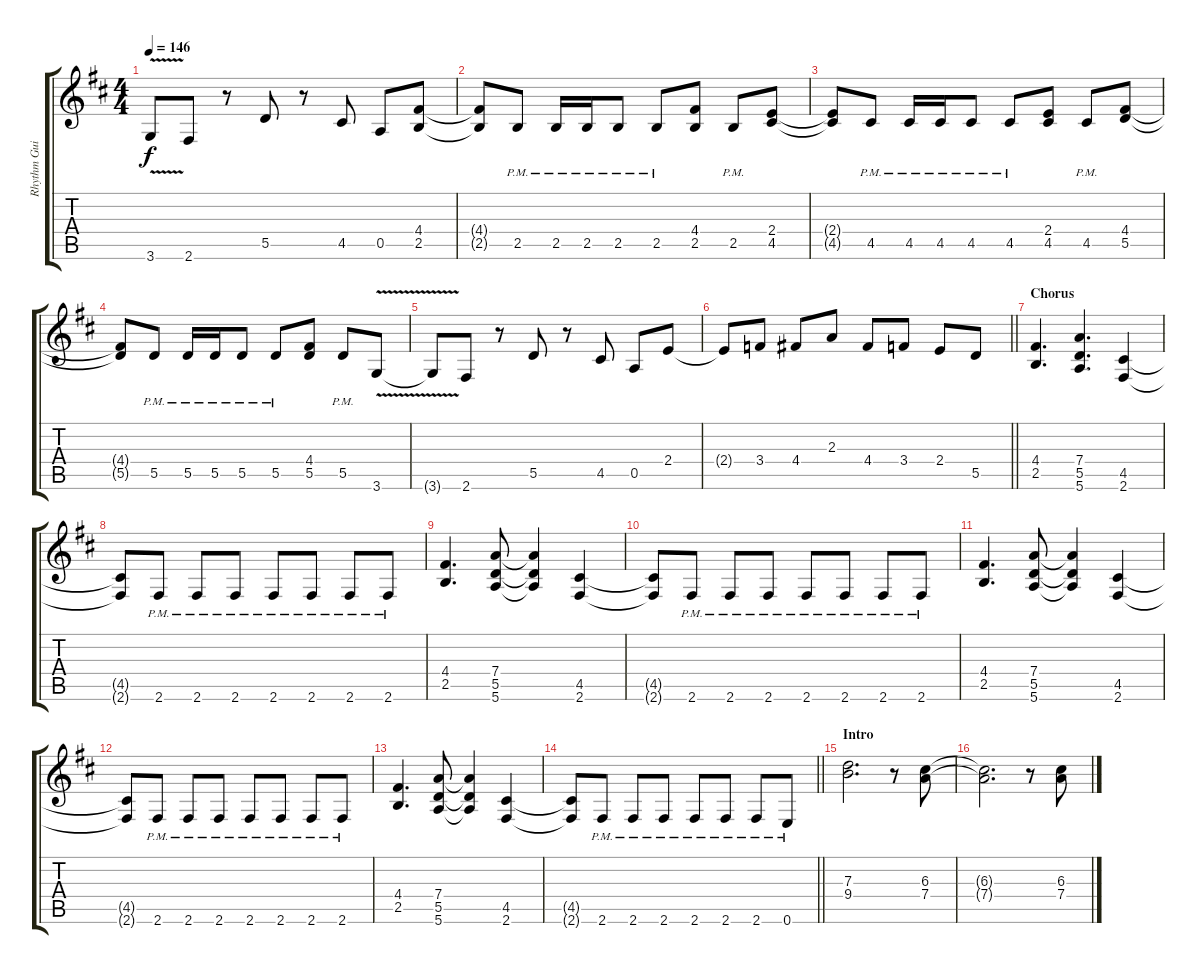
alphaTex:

\track ("Rhythm Guitar" "Rhythm Gui") {instrument distortionguitar}
\staff {score tabs}
\tuning (E4 B3 G3 D3 A2 E2) {hide}
\ts (4 4)
\tempo 146
\clef g2
\ks d
3.6{v t}.8{dy f} 2.6.8 r.8 5.5.8 r.8 4.5.8 0.5.8 (4.4 2.5).8 |
(4.4{t} 2.5{t}).8 2.5{pm}.8 2.5{pm}.16 2.5{pm}.16 2.5{pm}.8 2.5{pm}.8 (4.4 2.5).8 2.5{pm}.8 (2.4 4.5).8 |
(2.4{t} 4.5{t}).8 4.5{pm}.8 4.5{pm}.16 4.5{pm}.16 4.5{pm}.8 4.5{pm}.8 (2.4 4.5).8 4.5{pm}.8 (4.4 5.5).8 |
(4.4{t} 5.5{t}).8 5.5{pm}.8 5.5{pm}.16 5.5{pm}.16 5.5{pm}.8 5.5{pm}.8 (4.4 5.5).8 5.5{pm}.8 3.6{v}.8 |
3.6{v t}.8 2.6.8 r.8 5.5.8 r.8 4.5.8 0.5.8 2.4.8 |
\barLineRight lightlight
2.4{t}.8 3.4.8 4.4.8 2.3.8 4.4.8 3.4.8 2.4.8 5.5.8 |
\section ("" "Chorus")
(4.4 2.5).4{d} (7.4 5.5 5.6).4{d} (4.5 2.6).4 |
(4.5{t} 2.6{t}).8 2.6{pm}.8 2.6{pm}.8 2.6{pm}.8 2.6{pm}.8 2.6{pm}.8 2.6{pm}.8 2.6{pm}.8 |
(4.4 2.5).4{d} (7.4 5.5 5.6).8 (7.4{t} 5.5{t} 5.6{t}).4 (4.5 2.6).4 |
(4.5{t} 2.6{t}).8 2.6{pm}.8 2.6{pm}.8 2.6{pm}.8 2.6{pm}.8 2.6{pm}.8 2.6{pm}.8 2.6{pm}.8 |
(4.4 2.5).4{d} (7.4 5.5 5.6).8 (7.4{t} 5.5{t} 5.6{t}).4 (4.5 2.6).4 |
(4.5{t} 2.6{t}).8 2.6{pm}.8 2.6{pm}.8 2.6{pm}.8 2.6{pm}.8 2.6{pm}.8 2.6{pm}.8 2.6{pm}.8 |
(4.4 2.5).4{d} (7.4 5.5 5.6).8 (7.4{t} 5.5{t} 5.6{t}).4 (4.5 2.6).4 |
\barLineRight lightlight
(4.5{t} 2.6{t}).8 2.6{pm}.8 2.6{pm}.8 2.6{pm}.8 2.6{pm}.8 2.6{pm}.8 2.6{pm}.8 0.6{pm}.8 |
\section ("" "Intro")
(7.3 9.4).2{d} r.8 (6.3 7.4).8 |
(6.3{t} 7.4{t}).2{d} r.8 (6.3 7.4).8
